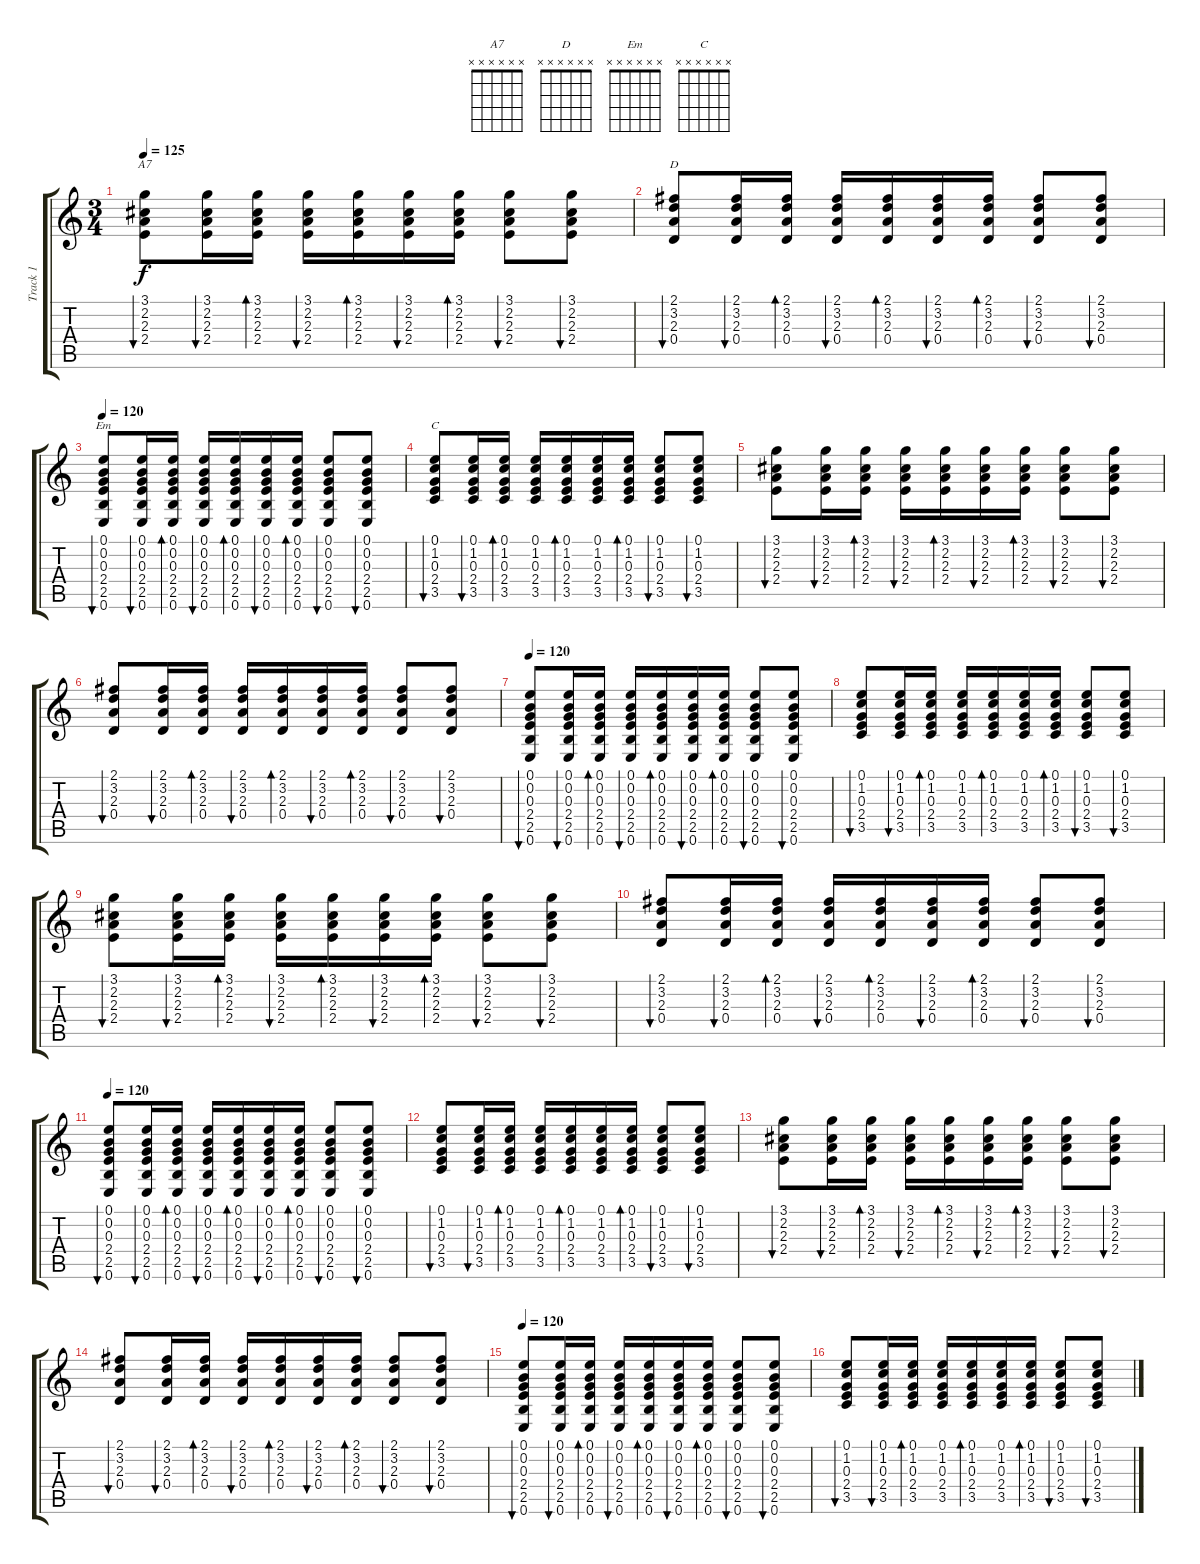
\track ("Track 1" "Track 1") {instrument electricguitarclean}
\staff {score tabs}
\tuning (E4 B3 G3 D3 A2 E2) {hide}
\chord ("A7" x x x x x x)
\chord ("D" x x x x x x)
\chord ("Em" x x x x x x)
\chord ("C" x x x x x x)
\ts (3 4)
\tempo 125
\clef g2
\ks c
(3.1 2.2 2.3 2.4).8{bu 30 ch "A7" dy f} (3.1 2.2 2.3 2.4).16{bu 30} (3.1 2.2 2.3 2.4).16{bd 30} (3.1 2.2 2.3 2.4).16{bu 30} (3.1 2.2 2.3 2.4).16{bd 30} (3.1 2.2 2.3 2.4).16{bu 30} (3.1 2.2 2.3 2.4).16{bd 30} (3.1 2.2 2.3 2.4).8{bu 30} (3.1 2.2 2.3 2.4).8{bu 30} |
(2.1 3.2 2.3 0.4).8{bu 30 ch "D"} (2.1 3.2 2.3 0.4).16{bu 30} (2.1 3.2 2.3 0.4).16{bd 30} (2.1 3.2 2.3 0.4).16{bu 30} (2.1 3.2 2.3 0.4).16{bd 30} (2.1 3.2 2.3 0.4).16{bu 30} (2.1 3.2 2.3 0.4).16{bd 30} (2.1 3.2 2.3 0.4).8{bu 30} (2.1 3.2 2.3 0.4).8{bu 30} |
\tempo 120
(0.1 0.2 0.3 2.4 2.5 0.6).8{bu 30 ch "Em"} (0.1 0.2 0.3 2.4 2.5 0.6).16{bu 30} (0.1 0.2 0.3 2.4 2.5 0.6).16{bd 30} (0.1 0.2 0.3 2.4 2.5 0.6).16{bu 30} (0.1 0.2 0.3 2.4 2.5 0.6).16{bd 30} (0.1 0.2 0.3 2.4 2.5 0.6).16{bu 30} (0.1 0.2 0.3 2.4 2.5 0.6).16{bd 30} (0.1 0.2 0.3 2.4 2.5 0.6).8{bu 30} (0.1 0.2 0.3 2.4 2.5 0.6).8{bu 30} |
(0.1 1.2 0.3 2.4 3.5).8{bu 30 ch "C"} (0.1 1.2 0.3 2.4 3.5).16{bu 30} (0.1 1.2 0.3 2.4 3.5).16{bd 30} (0.1 1.2 0.3 2.4 3.5).16 (0.1 1.2 0.3 2.4 3.5).16{bd 30} (0.1 1.2 0.3 2.4 3.5).16 (0.1 1.2 0.3 2.4 3.5).16{bd 30} (0.1 1.2 0.3 2.4 3.5).8{bu 30} (0.1 1.2 0.3 2.4 3.5).8{bu 30} |
(3.1 2.2 2.3 2.4).8{bu 30} (3.1 2.2 2.3 2.4).16{bu 30} (3.1 2.2 2.3 2.4).16{bd 30} (3.1 2.2 2.3 2.4).16{bu 30} (3.1 2.2 2.3 2.4).16{bd 30} (3.1 2.2 2.3 2.4).16{bu 30} (3.1 2.2 2.3 2.4).16{bd 30} (3.1 2.2 2.3 2.4).8{bu 30} (3.1 2.2 2.3 2.4).8{bu 30} |
(2.1 3.2 2.3 0.4).8{bu 30} (2.1 3.2 2.3 0.4).16{bu 30} (2.1 3.2 2.3 0.4).16{bd 30} (2.1 3.2 2.3 0.4).16{bu 30} (2.1 3.2 2.3 0.4).16{bd 30} (2.1 3.2 2.3 0.4).16{bu 30} (2.1 3.2 2.3 0.4).16{bd 30} (2.1 3.2 2.3 0.4).8{bu 30} (2.1 3.2 2.3 0.4).8{bu 30} |
\tempo 120
(0.1 0.2 0.3 2.4 2.5 0.6).8{bu 30} (0.1 0.2 0.3 2.4 2.5 0.6).16{bu 30} (0.1 0.2 0.3 2.4 2.5 0.6).16{bd 30} (0.1 0.2 0.3 2.4 2.5 0.6).16{bu 30} (0.1 0.2 0.3 2.4 2.5 0.6).16{bd 30} (0.1 0.2 0.3 2.4 2.5 0.6).16{bu 30} (0.1 0.2 0.3 2.4 2.5 0.6).16{bd 30} (0.1 0.2 0.3 2.4 2.5 0.6).8{bu 30} (0.1 0.2 0.3 2.4 2.5 0.6).8{bu 30} |
(0.1 1.2 0.3 2.4 3.5).8{bu 30} (0.1 1.2 0.3 2.4 3.5).16{bu 30} (0.1 1.2 0.3 2.4 3.5).16{bd 30} (0.1 1.2 0.3 2.4 3.5).16 (0.1 1.2 0.3 2.4 3.5).16{bd 30} (0.1 1.2 0.3 2.4 3.5).16 (0.1 1.2 0.3 2.4 3.5).16{bd 30} (0.1 1.2 0.3 2.4 3.5).8{bu 30} (0.1 1.2 0.3 2.4 3.5).8{bu 30} |
(3.1 2.2 2.3 2.4).8{bu 30} (3.1 2.2 2.3 2.4).16{bu 30} (3.1 2.2 2.3 2.4).16{bd 30} (3.1 2.2 2.3 2.4).16{bu 30} (3.1 2.2 2.3 2.4).16{bd 30} (3.1 2.2 2.3 2.4).16{bu 30} (3.1 2.2 2.3 2.4).16{bd 30} (3.1 2.2 2.3 2.4).8{bu 30} (3.1 2.2 2.3 2.4).8{bu 30} |
(2.1 3.2 2.3 0.4).8{bu 30} (2.1 3.2 2.3 0.4).16{bu 30} (2.1 3.2 2.3 0.4).16{bd 30} (2.1 3.2 2.3 0.4).16{bu 30} (2.1 3.2 2.3 0.4).16{bd 30} (2.1 3.2 2.3 0.4).16{bu 30} (2.1 3.2 2.3 0.4).16{bd 30} (2.1 3.2 2.3 0.4).8{bu 30} (2.1 3.2 2.3 0.4).8{bu 30} |
\tempo 120
(0.1 0.2 0.3 2.4 2.5 0.6).8{bu 30} (0.1 0.2 0.3 2.4 2.5 0.6).16{bu 30} (0.1 0.2 0.3 2.4 2.5 0.6).16{bd 30} (0.1 0.2 0.3 2.4 2.5 0.6).16{bu 30} (0.1 0.2 0.3 2.4 2.5 0.6).16{bd 30} (0.1 0.2 0.3 2.4 2.5 0.6).16{bu 30} (0.1 0.2 0.3 2.4 2.5 0.6).16{bd 30} (0.1 0.2 0.3 2.4 2.5 0.6).8{bu 30} (0.1 0.2 0.3 2.4 2.5 0.6).8{bu 30} |
(0.1 1.2 0.3 2.4 3.5).8{bu 30} (0.1 1.2 0.3 2.4 3.5).16{bu 30} (0.1 1.2 0.3 2.4 3.5).16{bd 30} (0.1 1.2 0.3 2.4 3.5).16 (0.1 1.2 0.3 2.4 3.5).16{bd 30} (0.1 1.2 0.3 2.4 3.5).16 (0.1 1.2 0.3 2.4 3.5).16{bd 30} (0.1 1.2 0.3 2.4 3.5).8{bu 30} (0.1 1.2 0.3 2.4 3.5).8{bu 30} |
(3.1 2.2 2.3 2.4).8{bu 30} (3.1 2.2 2.3 2.4).16{bu 30} (3.1 2.2 2.3 2.4).16{bd 30} (3.1 2.2 2.3 2.4).16{bu 30} (3.1 2.2 2.3 2.4).16{bd 30} (3.1 2.2 2.3 2.4).16{bu 30} (3.1 2.2 2.3 2.4).16{bd 30} (3.1 2.2 2.3 2.4).8{bu 30} (3.1 2.2 2.3 2.4).8{bu 30} |
(2.1 3.2 2.3 0.4).8{bu 30} (2.1 3.2 2.3 0.4).16{bu 30} (2.1 3.2 2.3 0.4).16{bd 30} (2.1 3.2 2.3 0.4).16{bu 30} (2.1 3.2 2.3 0.4).16{bd 30} (2.1 3.2 2.3 0.4).16{bu 30} (2.1 3.2 2.3 0.4).16{bd 30} (2.1 3.2 2.3 0.4).8{bu 30} (2.1 3.2 2.3 0.4).8{bu 30} |
\tempo 120
(0.1 0.2 0.3 2.4 2.5 0.6).8{bu 30} (0.1 0.2 0.3 2.4 2.5 0.6).16{bu 30} (0.1 0.2 0.3 2.4 2.5 0.6).16{bd 30} (0.1 0.2 0.3 2.4 2.5 0.6).16{bu 30} (0.1 0.2 0.3 2.4 2.5 0.6).16{bd 30} (0.1 0.2 0.3 2.4 2.5 0.6).16{bu 30} (0.1 0.2 0.3 2.4 2.5 0.6).16{bd 30} (0.1 0.2 0.3 2.4 2.5 0.6).8{bu 30} (0.1 0.2 0.3 2.4 2.5 0.6).8{bu 30} |
(0.1 1.2 0.3 2.4 3.5).8{bu 30} (0.1 1.2 0.3 2.4 3.5).16{bu 30} (0.1 1.2 0.3 2.4 3.5).16{bd 30} (0.1 1.2 0.3 2.4 3.5).16 (0.1 1.2 0.3 2.4 3.5).16{bd 30} (0.1 1.2 0.3 2.4 3.5).16 (0.1 1.2 0.3 2.4 3.5).16{bd 30} (0.1 1.2 0.3 2.4 3.5).8{bu 30} (0.1 1.2 0.3 2.4 3.5).8{bu 30}
